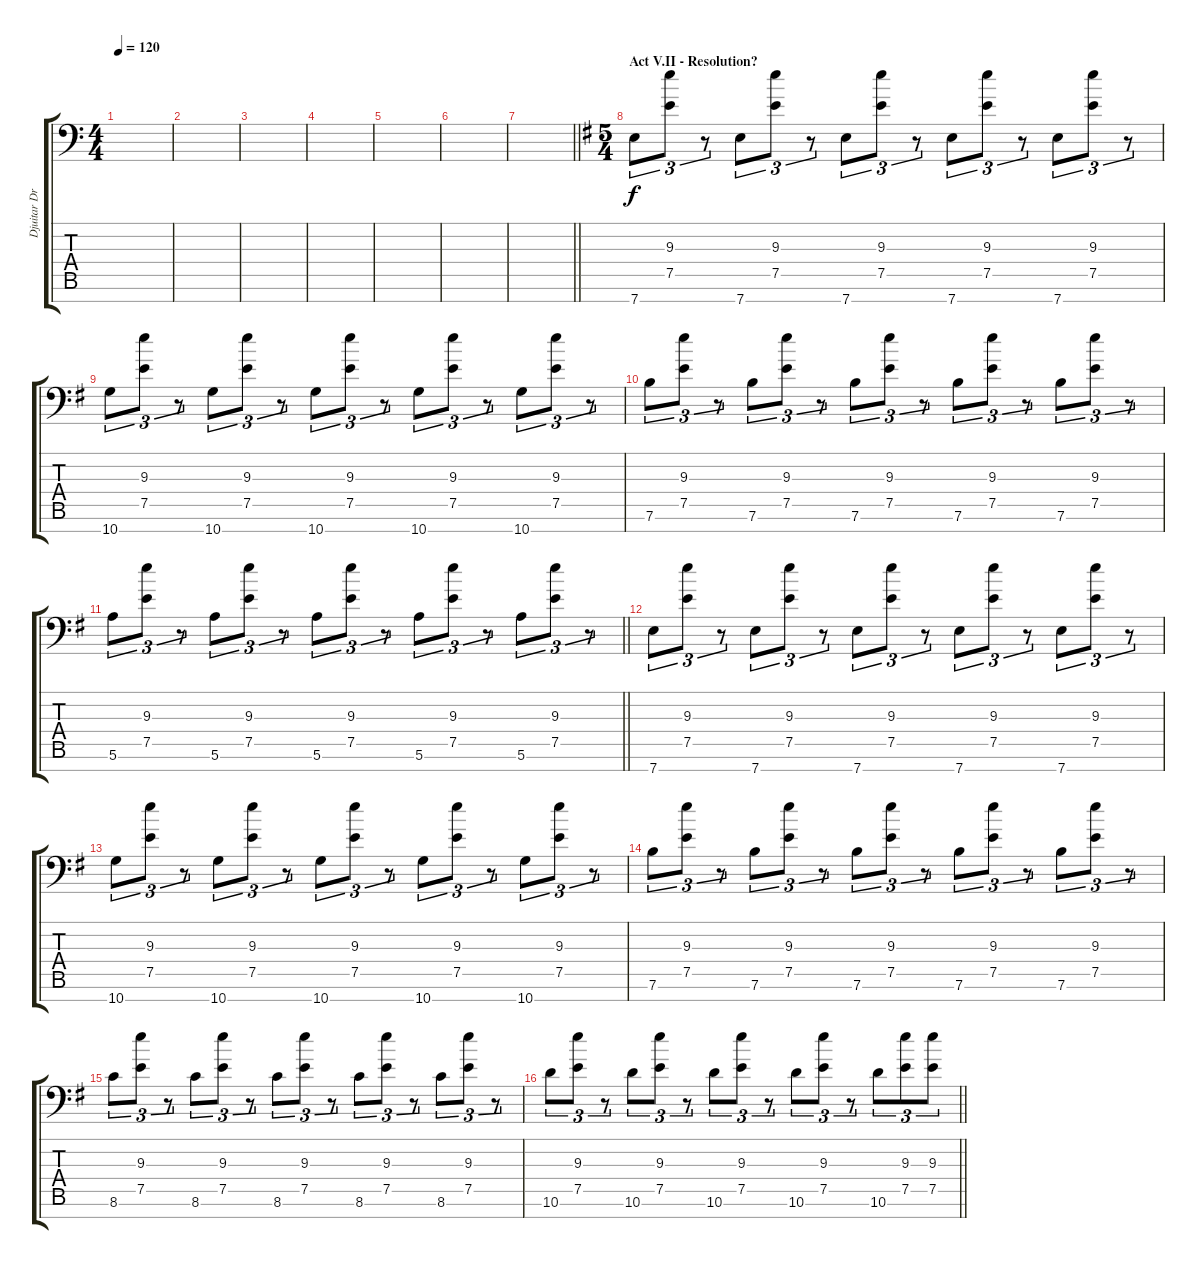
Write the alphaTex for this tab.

\track ("Djuitar Dropped A" "Djuitar Dr") {instrument distortionguitar}
\staff {score tabs}
\tuning (E4 B3 G3 D3 A2 E2 A1) {hide}
\ts (4 4)
\tempo 120
\clef f4
\ks c
|
|
|
|
|
|
\barLineRight lightlight
|
\ts (5 4)
\section ("" "Act V.II - Resolution?")
\ks eminor
7.7.8{tu (3 2) balance 16} (9.3 7.5).8{tu (3 2)} r.8{tu (3 2)} 7.7.8{tu (3 2)} (9.3 7.5).8{tu (3 2)} r.8{tu (3 2)} 7.7.8{tu (3 2)} (9.3 7.5).8{tu (3 2)} r.8{tu (3 2)} 7.7.8{tu (3 2)} (9.3 7.5).8{tu (3 2)} r.8{tu (3 2)} 7.7.8{tu (3 2)} (9.3 7.5).8{tu (3 2)} r.8{tu (3 2)} |
10.7.8{tu (3 2)} (9.3 7.5).8{tu (3 2)} r.8{tu (3 2)} 10.7.8{tu (3 2)} (9.3 7.5).8{tu (3 2)} r.8{tu (3 2)} 10.7.8{tu (3 2)} (9.3 7.5).8{tu (3 2)} r.8{tu (3 2)} 10.7.8{tu (3 2)} (9.3 7.5).8{tu (3 2)} r.8{tu (3 2)} 10.7.8{tu (3 2)} (9.3 7.5).8{tu (3 2)} r.8{tu (3 2)} |
7.6.8{tu (3 2)} (9.3 7.5).8{tu (3 2)} r.8{tu (3 2)} 7.6.8{tu (3 2)} (9.3 7.5).8{tu (3 2)} r.8{tu (3 2)} 7.6.8{tu (3 2)} (9.3 7.5).8{tu (3 2)} r.8{tu (3 2)} 7.6.8{tu (3 2)} (9.3 7.5).8{tu (3 2)} r.8{tu (3 2)} 7.6.8{tu (3 2)} (9.3 7.5).8{tu (3 2)} r.8{tu (3 2)} |
\barLineRight lightlight
5.6.8{tu (3 2)} (9.3 7.5).8{tu (3 2)} r.8{tu (3 2)} 5.6.8{tu (3 2)} (9.3 7.5).8{tu (3 2)} r.8{tu (3 2)} 5.6.8{tu (3 2)} (9.3 7.5).8{tu (3 2)} r.8{tu (3 2)} 5.6.8{tu (3 2)} (9.3 7.5).8{tu (3 2)} r.8{tu (3 2)} 5.6.8{tu (3 2)} (9.3 7.5).8{tu (3 2)} r.8{tu (3 2)} |
7.7.8{tu (3 2)} (9.3 7.5).8{tu (3 2)} r.8{tu (3 2)} 7.7.8{tu (3 2)} (9.3 7.5).8{tu (3 2)} r.8{tu (3 2)} 7.7.8{tu (3 2)} (9.3 7.5).8{tu (3 2)} r.8{tu (3 2)} 7.7.8{tu (3 2)} (9.3 7.5).8{tu (3 2)} r.8{tu (3 2)} 7.7.8{tu (3 2)} (9.3 7.5).8{tu (3 2)} r.8{tu (3 2)} |
10.7.8{tu (3 2)} (9.3 7.5).8{tu (3 2)} r.8{tu (3 2)} 10.7.8{tu (3 2)} (9.3 7.5).8{tu (3 2)} r.8{tu (3 2)} 10.7.8{tu (3 2)} (9.3 7.5).8{tu (3 2)} r.8{tu (3 2)} 10.7.8{tu (3 2)} (9.3 7.5).8{tu (3 2)} r.8{tu (3 2)} 10.7.8{tu (3 2)} (9.3 7.5).8{tu (3 2)} r.8{tu (3 2)} |
7.6.8{tu (3 2)} (9.3 7.5).8{tu (3 2)} r.8{tu (3 2)} 7.6.8{tu (3 2)} (9.3 7.5).8{tu (3 2)} r.8{tu (3 2)} 7.6.8{tu (3 2)} (9.3 7.5).8{tu (3 2)} r.8{tu (3 2)} 7.6.8{tu (3 2)} (9.3 7.5).8{tu (3 2)} r.8{tu (3 2)} 7.6.8{tu (3 2)} (9.3 7.5).8{tu (3 2)} r.8{tu (3 2)} |
8.6.8{tu (3 2)} (9.3 7.5).8{tu (3 2)} r.8{tu (3 2)} 8.6.8{tu (3 2)} (9.3 7.5).8{tu (3 2)} r.8{tu (3 2)} 8.6.8{tu (3 2)} (9.3 7.5).8{tu (3 2)} r.8{tu (3 2)} 8.6.8{tu (3 2)} (9.3 7.5).8{tu (3 2)} r.8{tu (3 2)} 8.6.8{tu (3 2)} (9.3 7.5).8{tu (3 2)} r.8{tu (3 2)} |
\barLineRight lightlight
10.6.8{tu (3 2)} (9.3 7.5).8{tu (3 2)} r.8{tu (3 2)} 10.6.8{tu (3 2)} (9.3 7.5).8{tu (3 2)} r.8{tu (3 2)} 10.6.8{tu (3 2)} (9.3 7.5).8{tu (3 2)} r.8{tu (3 2)} 10.6.8{tu (3 2)} (9.3 7.5).8{tu (3 2)} r.8{tu (3 2)} 10.6.8{tu (3 2)} (9.3 7.5).8{tu (3 2)} (9.3 7.5).8{tu (3 2)}
